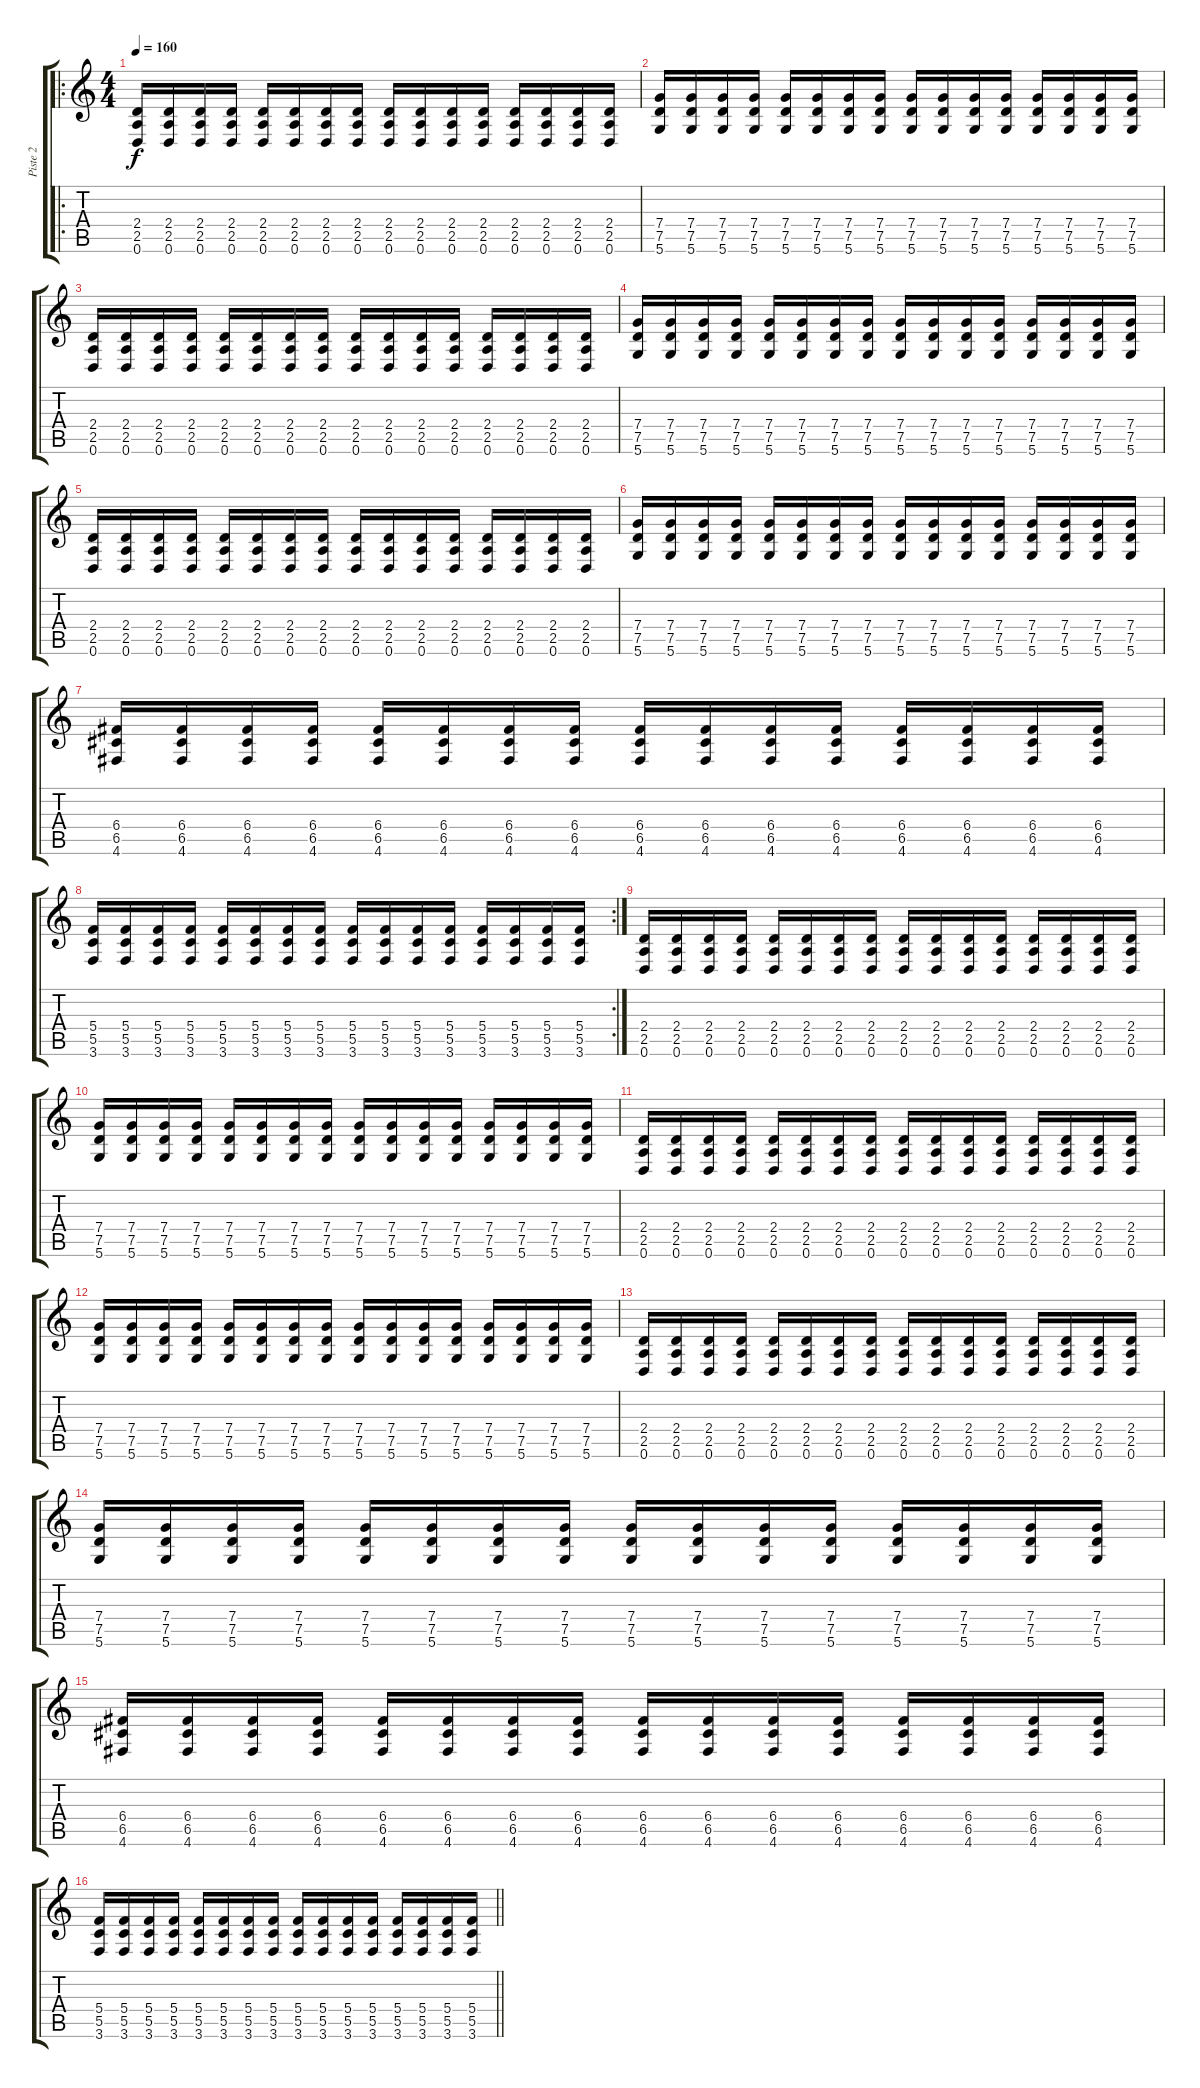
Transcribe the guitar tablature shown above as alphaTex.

\track ("Piste 2" "Piste 2") {instrument overdrivenguitar}
\staff {score tabs}
\tuning (D4 A3 F3 C3 G2 D2) {hide}
\ro
\ts (4 4)
\tempo 160
\clef g2
\ks c
(2.4 2.5 0.6).16{dy f} (2.4 2.5 0.6).16 (2.4 2.5 0.6).16 (2.4 2.5 0.6).16 (2.4 2.5 0.6).16 (2.4 2.5 0.6).16 (2.4 2.5 0.6).16 (2.4 2.5 0.6).16 (2.4 2.5 0.6).16 (2.4 2.5 0.6).16 (2.4 2.5 0.6).16 (2.4 2.5 0.6).16 (2.4 2.5 0.6).16 (2.4 2.5 0.6).16 (2.4 2.5 0.6).16 (2.4 2.5 0.6).16 |
(7.4 7.5 5.6).16 (7.4 7.5 5.6).16 (7.4 7.5 5.6).16 (7.4 7.5 5.6).16 (7.4 7.5 5.6).16 (7.4 7.5 5.6).16 (7.4 7.5 5.6).16 (7.4 7.5 5.6).16 (7.4 7.5 5.6).16 (7.4 7.5 5.6).16 (7.4 7.5 5.6).16 (7.4 7.5 5.6).16 (7.4 7.5 5.6).16 (7.4 7.5 5.6).16 (7.4 7.5 5.6).16 (7.4 7.5 5.6).16 |
(2.4 2.5 0.6).16 (2.4 2.5 0.6).16 (2.4 2.5 0.6).16 (2.4 2.5 0.6).16 (2.4 2.5 0.6).16 (2.4 2.5 0.6).16 (2.4 2.5 0.6).16 (2.4 2.5 0.6).16 (2.4 2.5 0.6).16 (2.4 2.5 0.6).16 (2.4 2.5 0.6).16 (2.4 2.5 0.6).16 (2.4 2.5 0.6).16 (2.4 2.5 0.6).16 (2.4 2.5 0.6).16 (2.4 2.5 0.6).16 |
(7.4 7.5 5.6).16 (7.4 7.5 5.6).16 (7.4 7.5 5.6).16 (7.4 7.5 5.6).16 (7.4 7.5 5.6).16 (7.4 7.5 5.6).16 (7.4 7.5 5.6).16 (7.4 7.5 5.6).16 (7.4 7.5 5.6).16 (7.4 7.5 5.6).16 (7.4 7.5 5.6).16 (7.4 7.5 5.6).16 (7.4 7.5 5.6).16 (7.4 7.5 5.6).16 (7.4 7.5 5.6).16 (7.4 7.5 5.6).16 |
(2.4 2.5 0.6).16 (2.4 2.5 0.6).16 (2.4 2.5 0.6).16 (2.4 2.5 0.6).16 (2.4 2.5 0.6).16 (2.4 2.5 0.6).16 (2.4 2.5 0.6).16 (2.4 2.5 0.6).16 (2.4 2.5 0.6).16 (2.4 2.5 0.6).16 (2.4 2.5 0.6).16 (2.4 2.5 0.6).16 (2.4 2.5 0.6).16 (2.4 2.5 0.6).16 (2.4 2.5 0.6).16 (2.4 2.5 0.6).16 |
(7.4 7.5 5.6).16 (7.4 7.5 5.6).16 (7.4 7.5 5.6).16 (7.4 7.5 5.6).16 (7.4 7.5 5.6).16 (7.4 7.5 5.6).16 (7.4 7.5 5.6).16 (7.4 7.5 5.6).16 (7.4 7.5 5.6).16 (7.4 7.5 5.6).16 (7.4 7.5 5.6).16 (7.4 7.5 5.6).16 (7.4 7.5 5.6).16 (7.4 7.5 5.6).16 (7.4 7.5 5.6).16 (7.4 7.5 5.6).16 |
(6.4 6.5 4.6).16 (6.4 6.5 4.6).16 (6.4 6.5 4.6).16 (6.4 6.5 4.6).16 (6.4 6.5 4.6).16 (6.4 6.5 4.6).16 (6.4 6.5 4.6).16 (6.4 6.5 4.6).16 (6.4 6.5 4.6).16 (6.4 6.5 4.6).16 (6.4 6.5 4.6).16 (6.4 6.5 4.6).16 (6.4 6.5 4.6).16 (6.4 6.5 4.6).16 (6.4 6.5 4.6).16 (6.4 6.5 4.6).16 |
\rc 2
(5.4 5.5 3.6).16 (5.4 5.5 3.6).16 (5.4 5.5 3.6).16 (5.4 5.5 3.6).16 (5.4 5.5 3.6).16 (5.4 5.5 3.6).16 (5.4 5.5 3.6).16 (5.4 5.5 3.6).16 (5.4 5.5 3.6).16 (5.4 5.5 3.6).16 (5.4 5.5 3.6).16 (5.4 5.5 3.6).16 (5.4 5.5 3.6).16 (5.4 5.5 3.6).16 (5.4 5.5 3.6).16 (5.4 5.5 3.6).16 |
(2.4 2.5 0.6).16 (2.4 2.5 0.6).16 (2.4 2.5 0.6).16 (2.4 2.5 0.6).16 (2.4 2.5 0.6).16 (2.4 2.5 0.6).16 (2.4 2.5 0.6).16 (2.4 2.5 0.6).16 (2.4 2.5 0.6).16 (2.4 2.5 0.6).16 (2.4 2.5 0.6).16 (2.4 2.5 0.6).16 (2.4 2.5 0.6).16 (2.4 2.5 0.6).16 (2.4 2.5 0.6).16 (2.4 2.5 0.6).16 |
(7.4 7.5 5.6).16 (7.4 7.5 5.6).16 (7.4 7.5 5.6).16 (7.4 7.5 5.6).16 (7.4 7.5 5.6).16 (7.4 7.5 5.6).16 (7.4 7.5 5.6).16 (7.4 7.5 5.6).16 (7.4 7.5 5.6).16 (7.4 7.5 5.6).16 (7.4 7.5 5.6).16 (7.4 7.5 5.6).16 (7.4 7.5 5.6).16 (7.4 7.5 5.6).16 (7.4 7.5 5.6).16 (7.4 7.5 5.6).16 |
(2.4 2.5 0.6).16 (2.4 2.5 0.6).16 (2.4 2.5 0.6).16 (2.4 2.5 0.6).16 (2.4 2.5 0.6).16 (2.4 2.5 0.6).16 (2.4 2.5 0.6).16 (2.4 2.5 0.6).16 (2.4 2.5 0.6).16 (2.4 2.5 0.6).16 (2.4 2.5 0.6).16 (2.4 2.5 0.6).16 (2.4 2.5 0.6).16 (2.4 2.5 0.6).16 (2.4 2.5 0.6).16 (2.4 2.5 0.6).16 |
(7.4 7.5 5.6).16 (7.4 7.5 5.6).16 (7.4 7.5 5.6).16 (7.4 7.5 5.6).16 (7.4 7.5 5.6).16 (7.4 7.5 5.6).16 (7.4 7.5 5.6).16 (7.4 7.5 5.6).16 (7.4 7.5 5.6).16 (7.4 7.5 5.6).16 (7.4 7.5 5.6).16 (7.4 7.5 5.6).16 (7.4 7.5 5.6).16 (7.4 7.5 5.6).16 (7.4 7.5 5.6).16 (7.4 7.5 5.6).16 |
(2.4 2.5 0.6).16 (2.4 2.5 0.6).16 (2.4 2.5 0.6).16 (2.4 2.5 0.6).16 (2.4 2.5 0.6).16 (2.4 2.5 0.6).16 (2.4 2.5 0.6).16 (2.4 2.5 0.6).16 (2.4 2.5 0.6).16 (2.4 2.5 0.6).16 (2.4 2.5 0.6).16 (2.4 2.5 0.6).16 (2.4 2.5 0.6).16 (2.4 2.5 0.6).16 (2.4 2.5 0.6).16 (2.4 2.5 0.6).16 |
(7.4 7.5 5.6).16 (7.4 7.5 5.6).16 (7.4 7.5 5.6).16 (7.4 7.5 5.6).16 (7.4 7.5 5.6).16 (7.4 7.5 5.6).16 (7.4 7.5 5.6).16 (7.4 7.5 5.6).16 (7.4 7.5 5.6).16 (7.4 7.5 5.6).16 (7.4 7.5 5.6).16 (7.4 7.5 5.6).16 (7.4 7.5 5.6).16 (7.4 7.5 5.6).16 (7.4 7.5 5.6).16 (7.4 7.5 5.6).16 |
(6.4 6.5 4.6).16 (6.4 6.5 4.6).16 (6.4 6.5 4.6).16 (6.4 6.5 4.6).16 (6.4 6.5 4.6).16 (6.4 6.5 4.6).16 (6.4 6.5 4.6).16 (6.4 6.5 4.6).16 (6.4 6.5 4.6).16 (6.4 6.5 4.6).16 (6.4 6.5 4.6).16 (6.4 6.5 4.6).16 (6.4 6.5 4.6).16 (6.4 6.5 4.6).16 (6.4 6.5 4.6).16 (6.4 6.5 4.6).16 |
\barLineRight lightlight
(5.4 5.5 3.6).16 (5.4 5.5 3.6).16 (5.4 5.5 3.6).16 (5.4 5.5 3.6).16 (5.4 5.5 3.6).16 (5.4 5.5 3.6).16 (5.4 5.5 3.6).16 (5.4 5.5 3.6).16 (5.4 5.5 3.6).16 (5.4 5.5 3.6).16 (5.4 5.5 3.6).16 (5.4 5.5 3.6).16 (5.4 5.5 3.6).16 (5.4 5.5 3.6).16 (5.4 5.5 3.6).16 (5.4 5.5 3.6).16
